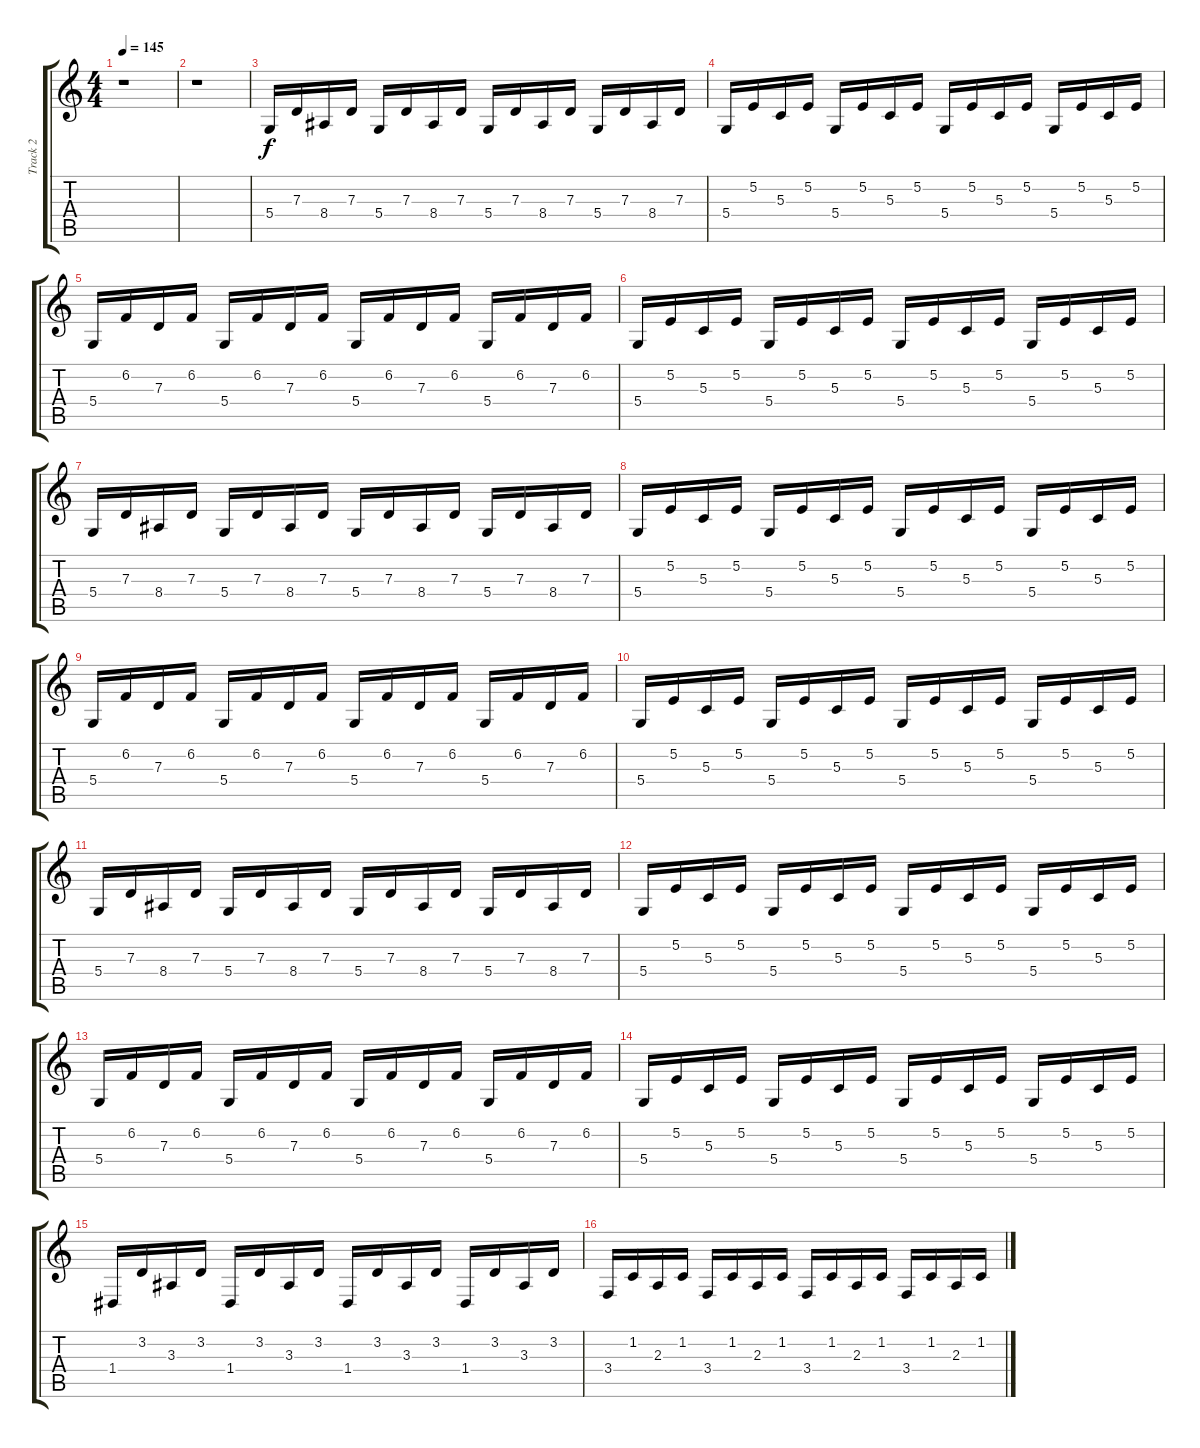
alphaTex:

\track ("Track 2" "Track 2") {instrument lead1square}
\staff {score tabs}
\tuning (E4 B3 G3 D3 A2 E2) {hide}
\ts (4 4)
\tempo 145
\clef g2
\ks c
r.1{dy f} |
r.1 |
5.4.16 7.3.16 8.4.16 7.3.16 5.4.16 7.3.16 8.4.16 7.3.16 5.4.16 7.3.16 8.4.16 7.3.16 5.4.16 7.3.16 8.4.16 7.3.16 |
5.4.16 5.2.16 5.3.16 5.2.16 5.4.16 5.2.16 5.3.16 5.2.16 5.4.16 5.2.16 5.3.16 5.2.16 5.4.16 5.2.16 5.3.16 5.2.16 |
5.4.16 6.2.16 7.3.16 6.2.16 5.4.16 6.2.16 7.3.16 6.2.16 5.4.16 6.2.16 7.3.16 6.2.16 5.4.16 6.2.16 7.3.16 6.2.16 |
5.4.16 5.2.16 5.3.16 5.2.16 5.4.16 5.2.16 5.3.16 5.2.16 5.4.16 5.2.16 5.3.16 5.2.16 5.4.16 5.2.16 5.3.16 5.2.16 |
5.4.16 7.3.16 8.4.16 7.3.16 5.4.16 7.3.16 8.4.16 7.3.16 5.4.16 7.3.16 8.4.16 7.3.16 5.4.16 7.3.16 8.4.16 7.3.16 |
5.4.16 5.2.16 5.3.16 5.2.16 5.4.16 5.2.16 5.3.16 5.2.16 5.4.16 5.2.16 5.3.16 5.2.16 5.4.16 5.2.16 5.3.16 5.2.16 |
5.4.16 6.2.16 7.3.16 6.2.16 5.4.16 6.2.16 7.3.16 6.2.16 5.4.16 6.2.16 7.3.16 6.2.16 5.4.16 6.2.16 7.3.16 6.2.16 |
5.4.16 5.2.16 5.3.16 5.2.16 5.4.16 5.2.16 5.3.16 5.2.16 5.4.16 5.2.16 5.3.16 5.2.16 5.4.16 5.2.16 5.3.16 5.2.16 |
5.4.16 7.3.16 8.4.16 7.3.16 5.4.16 7.3.16 8.4.16 7.3.16 5.4.16 7.3.16 8.4.16 7.3.16 5.4.16 7.3.16 8.4.16 7.3.16 |
5.4.16 5.2.16 5.3.16 5.2.16 5.4.16 5.2.16 5.3.16 5.2.16 5.4.16 5.2.16 5.3.16 5.2.16 5.4.16 5.2.16 5.3.16 5.2.16 |
5.4.16 6.2.16 7.3.16 6.2.16 5.4.16 6.2.16 7.3.16 6.2.16 5.4.16 6.2.16 7.3.16 6.2.16 5.4.16 6.2.16 7.3.16 6.2.16 |
5.4.16 5.2.16 5.3.16 5.2.16 5.4.16 5.2.16 5.3.16 5.2.16 5.4.16 5.2.16 5.3.16 5.2.16 5.4.16 5.2.16 5.3.16 5.2.16 |
1.4.16 3.2.16 3.3.16 3.2.16 1.4.16 3.2.16 3.3.16 3.2.16 1.4.16 3.2.16 3.3.16 3.2.16 1.4.16 3.2.16 3.3.16 3.2.16 |
3.4.16 1.2.16 2.3.16 1.2.16 3.4.16 1.2.16 2.3.16 1.2.16 3.4.16 1.2.16 2.3.16 1.2.16 3.4.16 1.2.16 2.3.16 1.2.16
